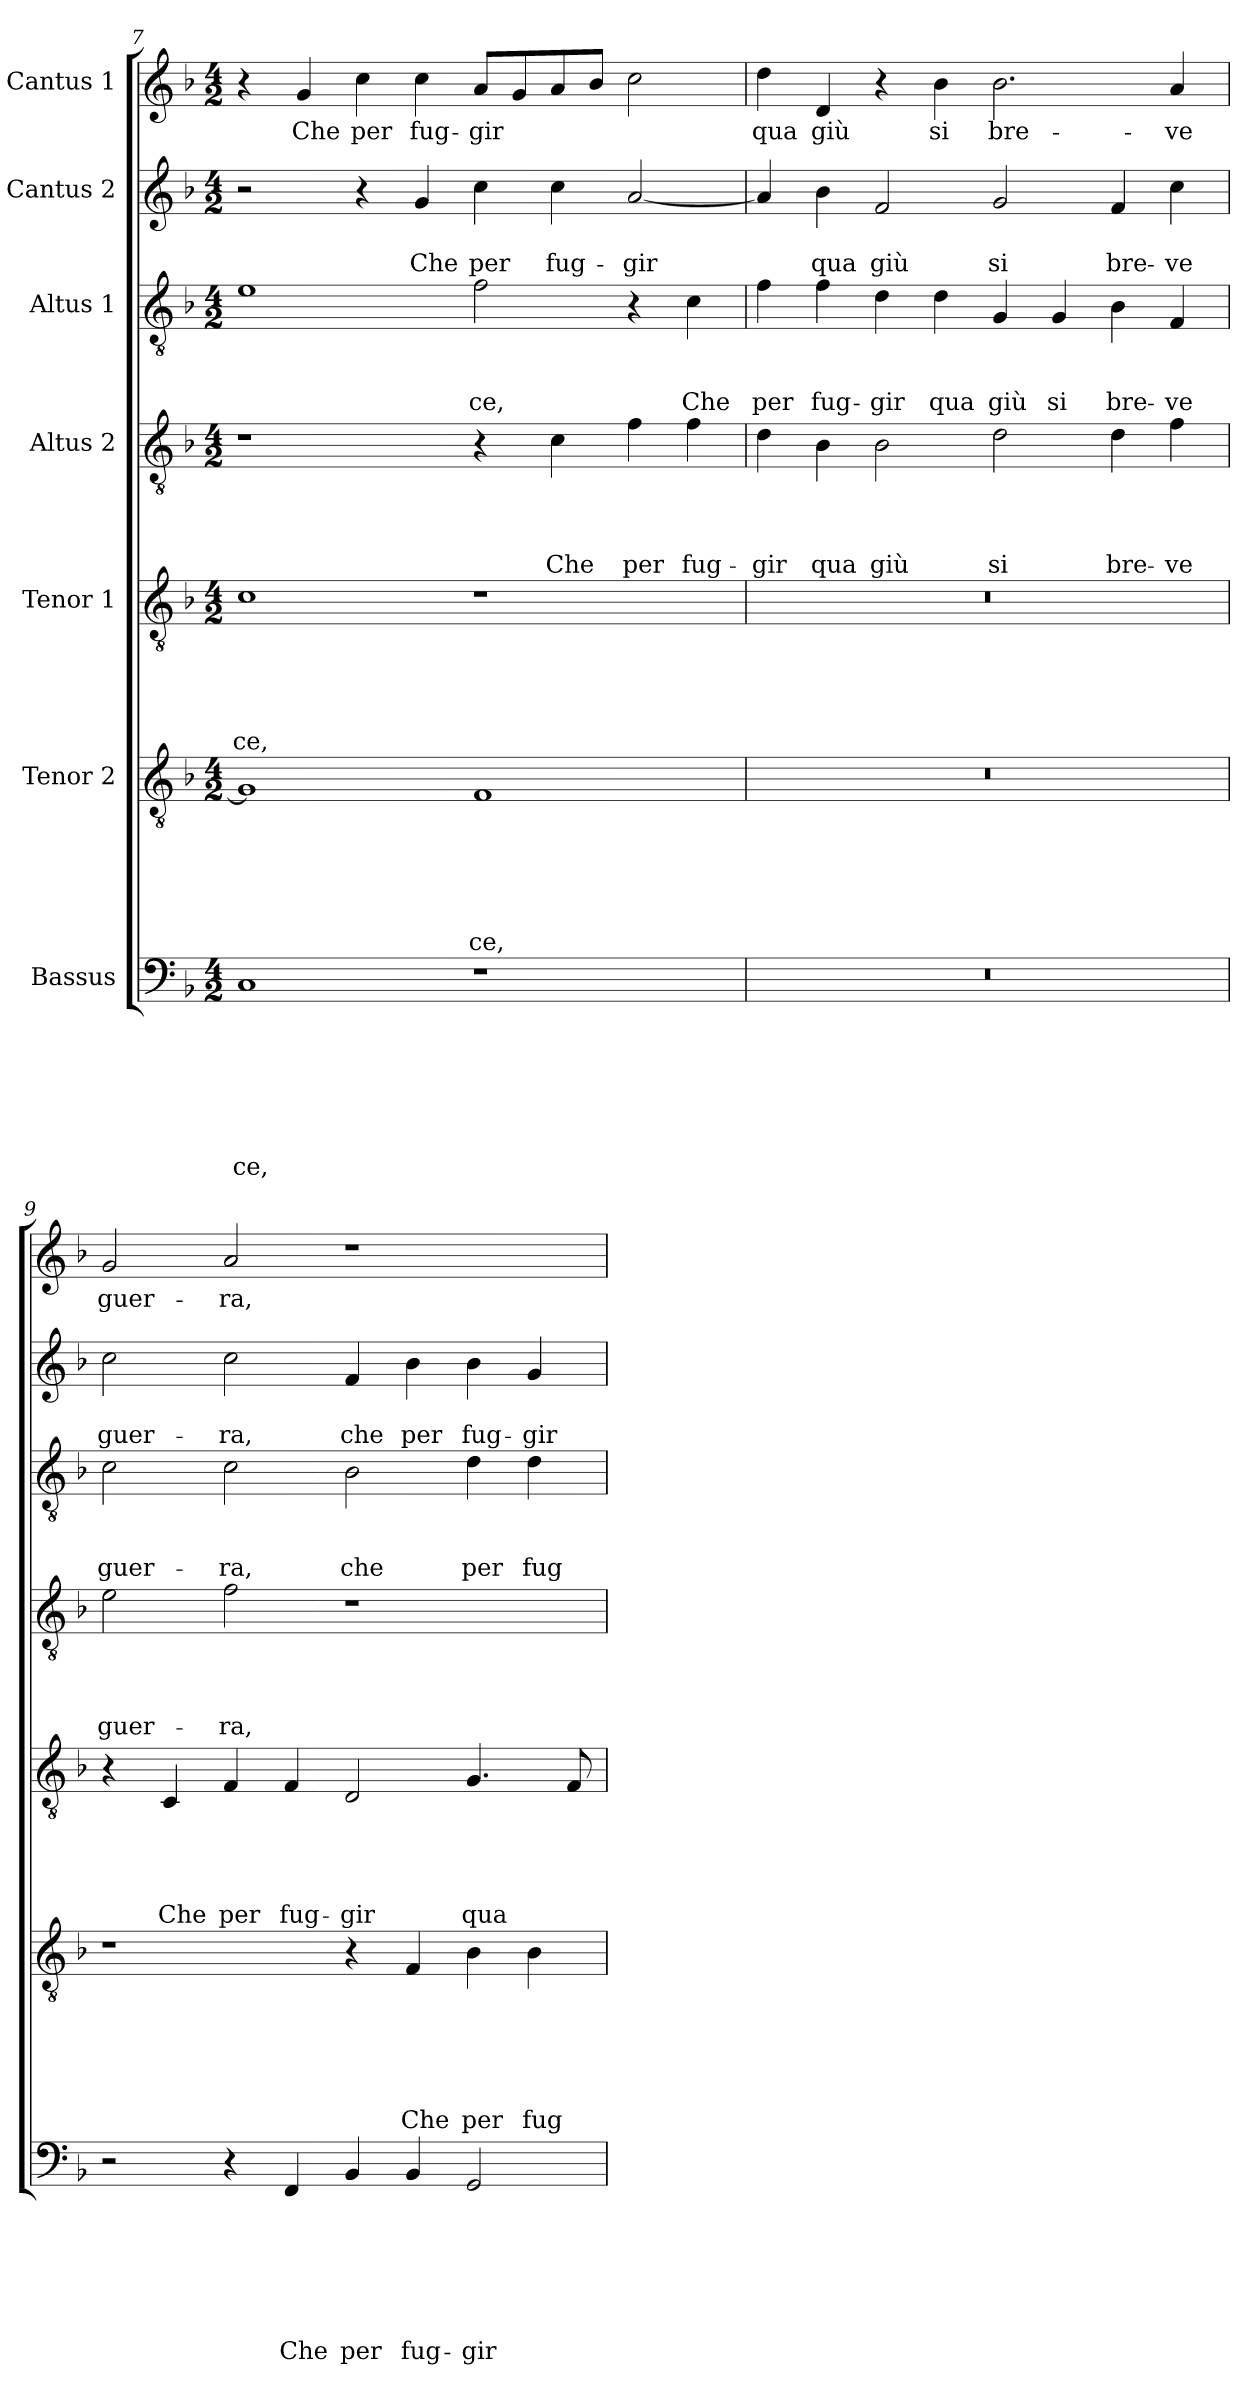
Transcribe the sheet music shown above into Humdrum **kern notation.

**kern	**text	**text	**text	**text	**text	**text	**text	**kern	**text	**text	**text	**text	**text	**text	**kern	**text	**text	**text	**text	**text	**kern	**text	**text	**text	**text	**kern	**text	**text	**text	**kern	**text	**text	**kern	**text
*part7	*part7	*part7	*part7	*part7	*part7	*part7	*part7	*part6	*part6	*part6	*part6	*part6	*part6	*part6	*part5	*part5	*part5	*part5	*part5	*part5	*part4	*part4	*part4	*part4	*part4	*part3	*part3	*part3	*part3	*part2	*part2	*part2	*part1	*part1
*staff7	*staff7	*staff7	*staff7	*staff7	*staff7	*staff7	*staff7	*staff6	*staff6	*staff6	*staff6	*staff6	*staff6	*staff6	*staff5	*staff5	*staff5	*staff5	*staff5	*staff5	*staff4	*staff4	*staff4	*staff4	*staff4	*staff3	*staff3	*staff3	*staff3	*staff2	*staff2	*staff2	*staff1	*staff1
*I"Bassus	*	*	*	*	*	*	*	*I"Tenor 2	*	*	*	*	*	*	*I"Tenor 1	*	*	*	*	*	*I"Altus 2	*	*	*	*	*I"Altus 1	*	*	*	*I"Cantus 2	*	*	*I"Cantus 1	*
*clefF4	*	*	*	*	*	*	*	*clefGv2	*	*	*	*	*	*	*clefGv2	*	*	*	*	*	*clefGv2	*	*	*	*	*clefGv2	*	*	*	*clefG2	*	*	*clefG2	*
*k[b-]	*	*	*	*	*	*	*	*k[b-]	*	*	*	*	*	*	*k[b-]	*	*	*	*	*	*k[b-]	*	*	*	*	*k[b-]	*	*	*	*k[b-]	*	*	*k[b-]	*
*d:	*	*	*	*	*	*	*	*d:	*	*	*	*	*	*	*d:	*	*	*	*	*	*d:	*	*	*	*	*d:	*	*	*	*d:	*	*	*d:	*
*M4/2	*	*	*	*	*	*	*	*M4/2	*	*	*	*	*	*	*M4/2	*	*	*	*	*	*M4/2	*	*	*	*	*M4/2	*	*	*	*M4/2	*	*	*M4/2	*
=7	=7	=7	=7	=7	=7	=7	=7	=7	=7	=7	=7	=7	=7	=7	=7	=7	=7	=7	=7	=7	=7	=7	=7	=7	=7	=7	=7	=7	=7	=7	=7	=7	=7	=7
!	!	!	!	!	!	!	!LO:LY:b	!	!	!	!	!	!	!	!	!	!	!	!	!LO:LY:b	!	!	!	!	!	!	!	!	!	!	!	!	!	!
1C	.	.	.	.	.	.	-ce,	1G]	.	.	.	.	.	.	1c	.	.	.	.	-ce,	1r	.	.	.	.	1e	.	.	.	2r	.	.	4r	.
!	!	!	!	!	!	!	!	!	!	!	!	!	!	!	!	!	!	!	!	!	!	!	!	!	!	!	!	!	!	!	!	!	!	!LO:LY:b
.	.	.	.	.	.	.	.	.	.	.	.	.	.	.	.	.	.	.	.	.	.	.	.	.	.	.	.	.	.	.	.	.	4g/	Che
!	!	!	!	!	!	!	!	!	!	!	!	!	!	!	!	!	!	!	!	!	!	!	!	!	!	!	!	!	!	!	!	!	!	!LO:LY:b
.	.	.	.	.	.	.	.	.	.	.	.	.	.	.	.	.	.	.	.	.	.	.	.	.	.	.	.	.	.	4r	.	.	4cc\	per
!	!	!	!	!	!	!	!	!	!	!	!	!	!	!	!	!	!	!	!	!	!	!	!	!	!	!	!	!	!	!	!	!LO:LY:b	!	!LO:LY:b
.	.	.	.	.	.	.	.	.	.	.	.	.	.	.	.	.	.	.	.	.	.	.	.	.	.	.	.	.	.	4g/	.	Che	4cc\	fug-
!	!	!	!	!	!	!	!	!	!	!	!	!	!	!LO:LY:b	!	!	!	!	!	!	!	!	!	!	!	!	!	!	!LO:LY:b	!	!	!LO:LY:b	!	!LO:LY:b
1r	.	.	.	.	.	.	.	1F	.	.	.	.	.	-ce,	1r	.	.	.	.	.	4r	.	.	.	.	2f\	.	.	-ce,	4cc\	.	per	8a/L	-gir
.	.	.	.	.	.	.	.	.	.	.	.	.	.	.	.	.	.	.	.	.	.	.	.	.	.	.	.	.	.	.	.	.	8g/	.
!	!	!	!	!	!	!	!	!	!	!	!	!	!	!	!	!	!	!	!	!	!	!	!	!	!LO:LY:b	!	!	!	!	!	!	!LO:LY:b	!	!
.	.	.	.	.	.	.	.	.	.	.	.	.	.	.	.	.	.	.	.	.	4c\	.	.	.	Che	.	.	.	.	4cc\	.	fug-	8a/	.
.	.	.	.	.	.	.	.	.	.	.	.	.	.	.	.	.	.	.	.	.	.	.	.	.	.	.	.	.	.	.	.	.	8b-/J	.
!	!	!	!	!	!	!	!	!	!	!	!	!	!	!	!	!	!	!	!	!	!	!	!	!	!LO:LY:b	!	!	!	!	!	!	!LO:LY:b	!	!
.	.	.	.	.	.	.	.	.	.	.	.	.	.	.	.	.	.	.	.	.	4f\	.	.	.	per	4r	.	.	.	[2a/	.	-gir	2cc\	.
!	!	!	!	!	!	!	!	!	!	!	!	!	!	!	!	!	!	!	!	!	!	!	!	!	!LO:LY:b	!	!	!	!LO:LY:b	!	!	!	!	!
.	.	.	.	.	.	.	.	.	.	.	.	.	.	.	.	.	.	.	.	.	4f\	.	.	.	fug-	4c\	.	.	Che	.	.	.	.	.
=8	=8	=8	=8	=8	=8	=8	=8	=8	=8	=8	=8	=8	=8	=8	=8	=8	=8	=8	=8	=8	=8	=8	=8	=8	=8	=8	=8	=8	=8	=8	=8	=8	=8	=8
!	!	!	!	!	!	!	!	!	!	!	!	!	!	!	!	!	!	!	!	!	!	!	!	!	!LO:LY:b	!	!	!	!LO:LY:b	!	!	!	!	!LO:LY:b
0r	.	.	.	.	.	.	.	0r	.	.	.	.	.	.	0r	.	.	.	.	.	4d\	.	.	.	-gir	4f\	.	.	per	4a/]	.	.	4dd\	qua
!	!	!	!	!	!	!	!	!	!	!	!	!	!	!	!	!	!	!	!	!	!	!	!	!	!LO:LY:b	!	!	!	!LO:LY:b	!	!	!LO:LY:b	!	!LO:LY:b
.	.	.	.	.	.	.	.	.	.	.	.	.	.	.	.	.	.	.	.	.	4B-\	.	.	.	qua	4f\	.	.	fug-	4b-\	.	qua	4d/	giù
!	!	!	!	!	!	!	!	!	!	!	!	!	!	!	!	!	!	!	!	!	!	!	!	!	!LO:LY:b	!	!	!	!LO:LY:b	!	!	!LO:LY:b	!	!
.	.	.	.	.	.	.	.	.	.	.	.	.	.	.	.	.	.	.	.	.	2B-\	.	.	.	giù	4d\	.	.	-gir	2f/	.	giù	4r	.
!	!	!	!	!	!	!	!	!	!	!	!	!	!	!	!	!	!	!	!	!	!	!	!	!	!	!	!	!	!LO:LY:b	!	!	!	!	!LO:LY:b
.	.	.	.	.	.	.	.	.	.	.	.	.	.	.	.	.	.	.	.	.	.	.	.	.	.	4d\	.	.	qua	.	.	.	4b-\	si
!	!	!	!	!	!	!	!	!	!	!	!	!	!	!	!	!	!	!	!	!	!	!	!	!	!LO:LY:b	!	!	!	!LO:LY:b	!	!	!LO:LY:b	!	!LO:LY:b
.	.	.	.	.	.	.	.	.	.	.	.	.	.	.	.	.	.	.	.	.	2d\	.	.	.	si	4G/	.	.	giù	2g/	.	si	2.b-\	bre-
!	!	!	!	!	!	!	!	!	!	!	!	!	!	!	!	!	!	!	!	!	!	!	!	!	!	!	!	!	!LO:LY:b	!	!	!	!	!
.	.	.	.	.	.	.	.	.	.	.	.	.	.	.	.	.	.	.	.	.	.	.	.	.	.	4G/	.	.	si	.	.	.	.	.
!	!	!	!	!	!	!	!	!	!	!	!	!	!	!	!	!	!	!	!	!	!	!	!	!	!LO:LY:b	!	!	!	!LO:LY:b	!	!	!LO:LY:b	!	!
.	.	.	.	.	.	.	.	.	.	.	.	.	.	.	.	.	.	.	.	.	4d\	.	.	.	bre-	4B-\	.	.	bre-	4f/	.	bre-	.	.
!	!	!	!	!	!	!	!	!	!	!	!	!	!	!	!	!	!	!	!	!	!	!	!	!	!LO:LY:b	!	!	!	!LO:LY:b	!	!	!LO:LY:b	!	!LO:LY:b
.	.	.	.	.	.	.	.	.	.	.	.	.	.	.	.	.	.	.	.	.	4f\	.	.	.	-ve	4F/	.	.	-ve	4cc\	.	-ve	4a/	-ve
=9	=9	=9	=9	=9	=9	=9	=9	=9	=9	=9	=9	=9	=9	=9	=9	=9	=9	=9	=9	=9	=9	=9	=9	=9	=9	=9	=9	=9	=9	=9	=9	=9	=9	=9
!	!	!	!	!	!	!	!	!	!	!	!	!	!	!	!	!	!	!	!	!	!	!	!	!	!LO:LY:b	!	!	!	!LO:LY:b	!	!	!LO:LY:b	!	!LO:LY:b
2r	.	.	.	.	.	.	.	1r	.	.	.	.	.	.	4r	.	.	.	.	.	2e\	.	.	.	guer-	2c\	.	.	guer-	2cc\	.	guer-	2g/	guer-
!	!	!	!	!	!	!	!	!	!	!	!	!	!	!	!	!	!	!	!	!LO:LY:b	!	!	!	!	!	!	!	!	!	!	!	!	!	!
.	.	.	.	.	.	.	.	.	.	.	.	.	.	.	4C/	.	.	.	.	Che	.	.	.	.	.	.	.	.	.	.	.	.	.	.
!	!	!	!	!	!	!	!	!	!	!	!	!	!	!	!	!	!	!	!	!LO:LY:b	!	!	!	!	!LO:LY:b	!	!	!	!LO:LY:b	!	!	!LO:LY:b	!	!LO:LY:b
4r	.	.	.	.	.	.	.	.	.	.	.	.	.	.	4F/	.	.	.	.	per	2f\	.	.	.	-ra,	2c\	.	.	-ra,	2cc\	.	-ra,	2a/	-ra,
!	!	!	!	!	!	!	!LO:LY:b	!	!	!	!	!	!	!	!	!	!	!	!	!LO:LY:b	!	!	!	!	!	!	!	!	!	!	!	!	!	!
4FF/	.	.	.	.	.	.	Che	.	.	.	.	.	.	.	4F/	.	.	.	.	fug-	.	.	.	.	.	.	.	.	.	.	.	.	.	.
!	!	!	!	!	!	!	!LO:LY:b	!	!	!	!	!	!	!	!	!	!	!	!	!LO:LY:b	!	!	!	!	!	!	!	!	!LO:LY:b	!	!	!LO:LY:b	!	!
4BB-/	.	.	.	.	.	.	per	4r	.	.	.	.	.	.	2D/	.	.	.	.	-gir	1r	.	.	.	.	2B-\	.	.	che	4f/	.	che	1r	.
!	!	!	!	!	!	!	!LO:LY:b	!	!	!	!	!	!	!LO:LY:b	!	!	!	!	!	!	!	!	!	!	!	!	!	!	!	!	!	!LO:LY:b	!	!
4BB-/	.	.	.	.	.	.	fug-	4F/	.	.	.	.	.	Che	.	.	.	.	.	.	.	.	.	.	.	.	.	.	.	4b-\	.	per	.	.
!	!	!	!	!	!	!	!LO:LY:b	!	!	!	!	!	!	!LO:LY:b	!	!	!	!	!	!LO:LY:b	!	!	!	!	!	!	!	!	!LO:LY:b	!	!	!LO:LY:b	!	!
2GG/	.	.	.	.	.	.	-gir	4B-\	.	.	.	.	.	per	4.G/	.	.	.	.	qua	.	.	.	.	.	4d\	.	.	per	4b-\	.	fug-	.	.
!	!	!	!	!	!	!	!	!	!	!	!	!	!	!LO:LY:b	!	!	!	!	!	!	!	!	!	!	!	!	!	!	!LO:LY:b	!	!	!LO:LY:b	!	!
.	.	.	.	.	.	.	.	4B-\	.	.	.	.	.	fug-	.	.	.	.	.	.	.	.	.	.	.	4d\	.	.	fug-	4g/	.	-gir	.	.
.	.	.	.	.	.	.	.	.	.	.	.	.	.	.	8F/	.	.	.	.	.	.	.	.	.	.	.	.	.	.	.	.	.	.	.
=	=	=	=	=	=	=	=	=	=	=	=	=	=	=	=	=	=	=	=	=	=	=	=	=	=	=	=	=	=	=	=	=	=	=
*-	*-	*-	*-	*-	*-	*-	*-	*-	*-	*-	*-	*-	*-	*-	*-	*-	*-	*-	*-	*-	*-	*-	*-	*-	*-	*-	*-	*-	*-	*-	*-	*-	*-	*-
